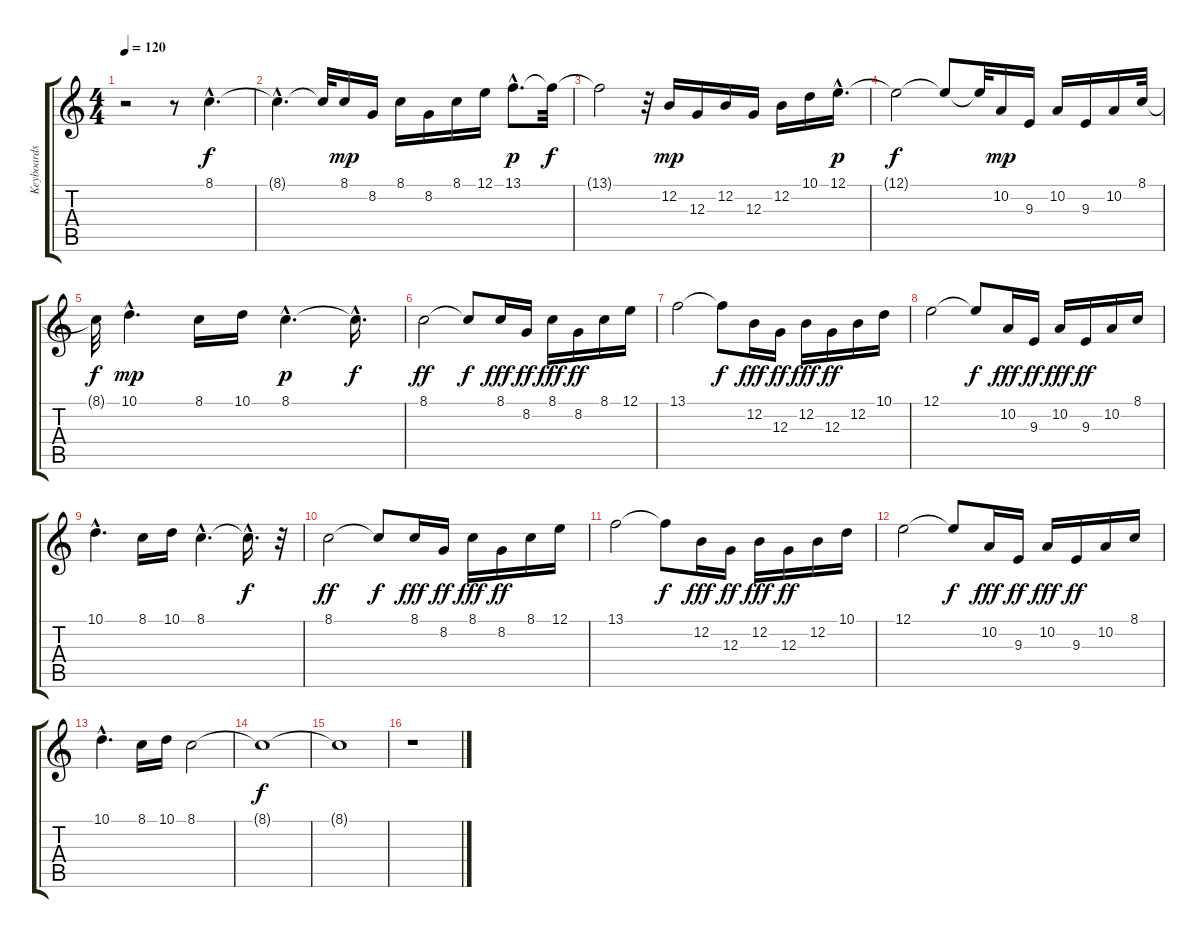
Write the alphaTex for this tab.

\track ("Keyboards - Geoff Downes" "Keyboards ") {instrument synthbrass1}
\staff {score tabs}
\tuning (E4 B3 G3 D3 A2 E2) {hide}
\ts (4 4)
\tempo 120
\clef g2
\ks c
r.2{dy f instrument synthbrass1} r.8 8.1{hac}.4{d} |
8.1{hac t}.4{d} 8.1{t}.32 8.1.16{dy mp} 8.2.16 8.1.16 8.2.16 8.1.16 12.1.16 13.1{hac}.8{d dy p} 13.1{t}.32{dy f} |
13.1{t}.2 r.32 12.2.16{dy mp} 12.3.16 12.2.16 12.3.16 12.2.16 10.1.16 12.1{hac}.16{d dy p} |
12.1{t}.2{dy f} 12.1{t}.8 12.1{t}.32 10.2.16{dy mp} 9.3.16 10.2.16 9.3.16 10.2.16 8.1.32 |
8.1{t}.32{dy f} 10.1{hac}.4{d dy mp} 8.1.16 10.1.16 8.1{hac}.4{d dy p} 8.1{hac t}.16{d dy f} |
8.1.2{dy ff instrument trombone} 8.1{t}.8{dy f} 8.1.16{dy fff} 8.2.16{dy ff} 8.1.16{dy fff} 8.2.16{dy ff} 8.1.16 12.1.16 |
13.1.2 13.1{t}.8{dy f} 12.2.16{dy fff} 12.3.16{dy ff} 12.2.16{dy fff} 12.3.16{dy ff} 12.2.16 10.1.16 |
12.1.2 12.1{t}.8{dy f} 10.2.16{dy fff} 9.3.16{dy ff} 10.2.16{dy fff} 9.3.16{dy ff} 10.2.16 8.1.16 |
10.1{hac}.4{d} 8.1.16 10.1.16 8.1{hac}.4{d} 8.1{hac t}.16{d dy f} r.32 |
8.1.2{dy ff} 8.1{t}.8{dy f} 8.1.16{dy fff} 8.2.16{dy ff} 8.1.16{dy fff} 8.2.16{dy ff} 8.1.16 12.1.16 |
13.1.2 13.1{t}.8{dy f} 12.2.16{dy fff} 12.3.16{dy ff} 12.2.16{dy fff} 12.3.16{dy ff} 12.2.16 10.1.16 |
12.1.2 12.1{t}.8{dy f} 10.2.16{dy fff} 9.3.16{dy ff} 10.2.16{dy fff} 9.3.16{dy ff} 10.2.16 8.1.16 |
10.1{hac}.4{d} 8.1.16 10.1.16 8.1.2 |
8.1{t}.1{dy f} |
8.1{t}.1 |
r.1
